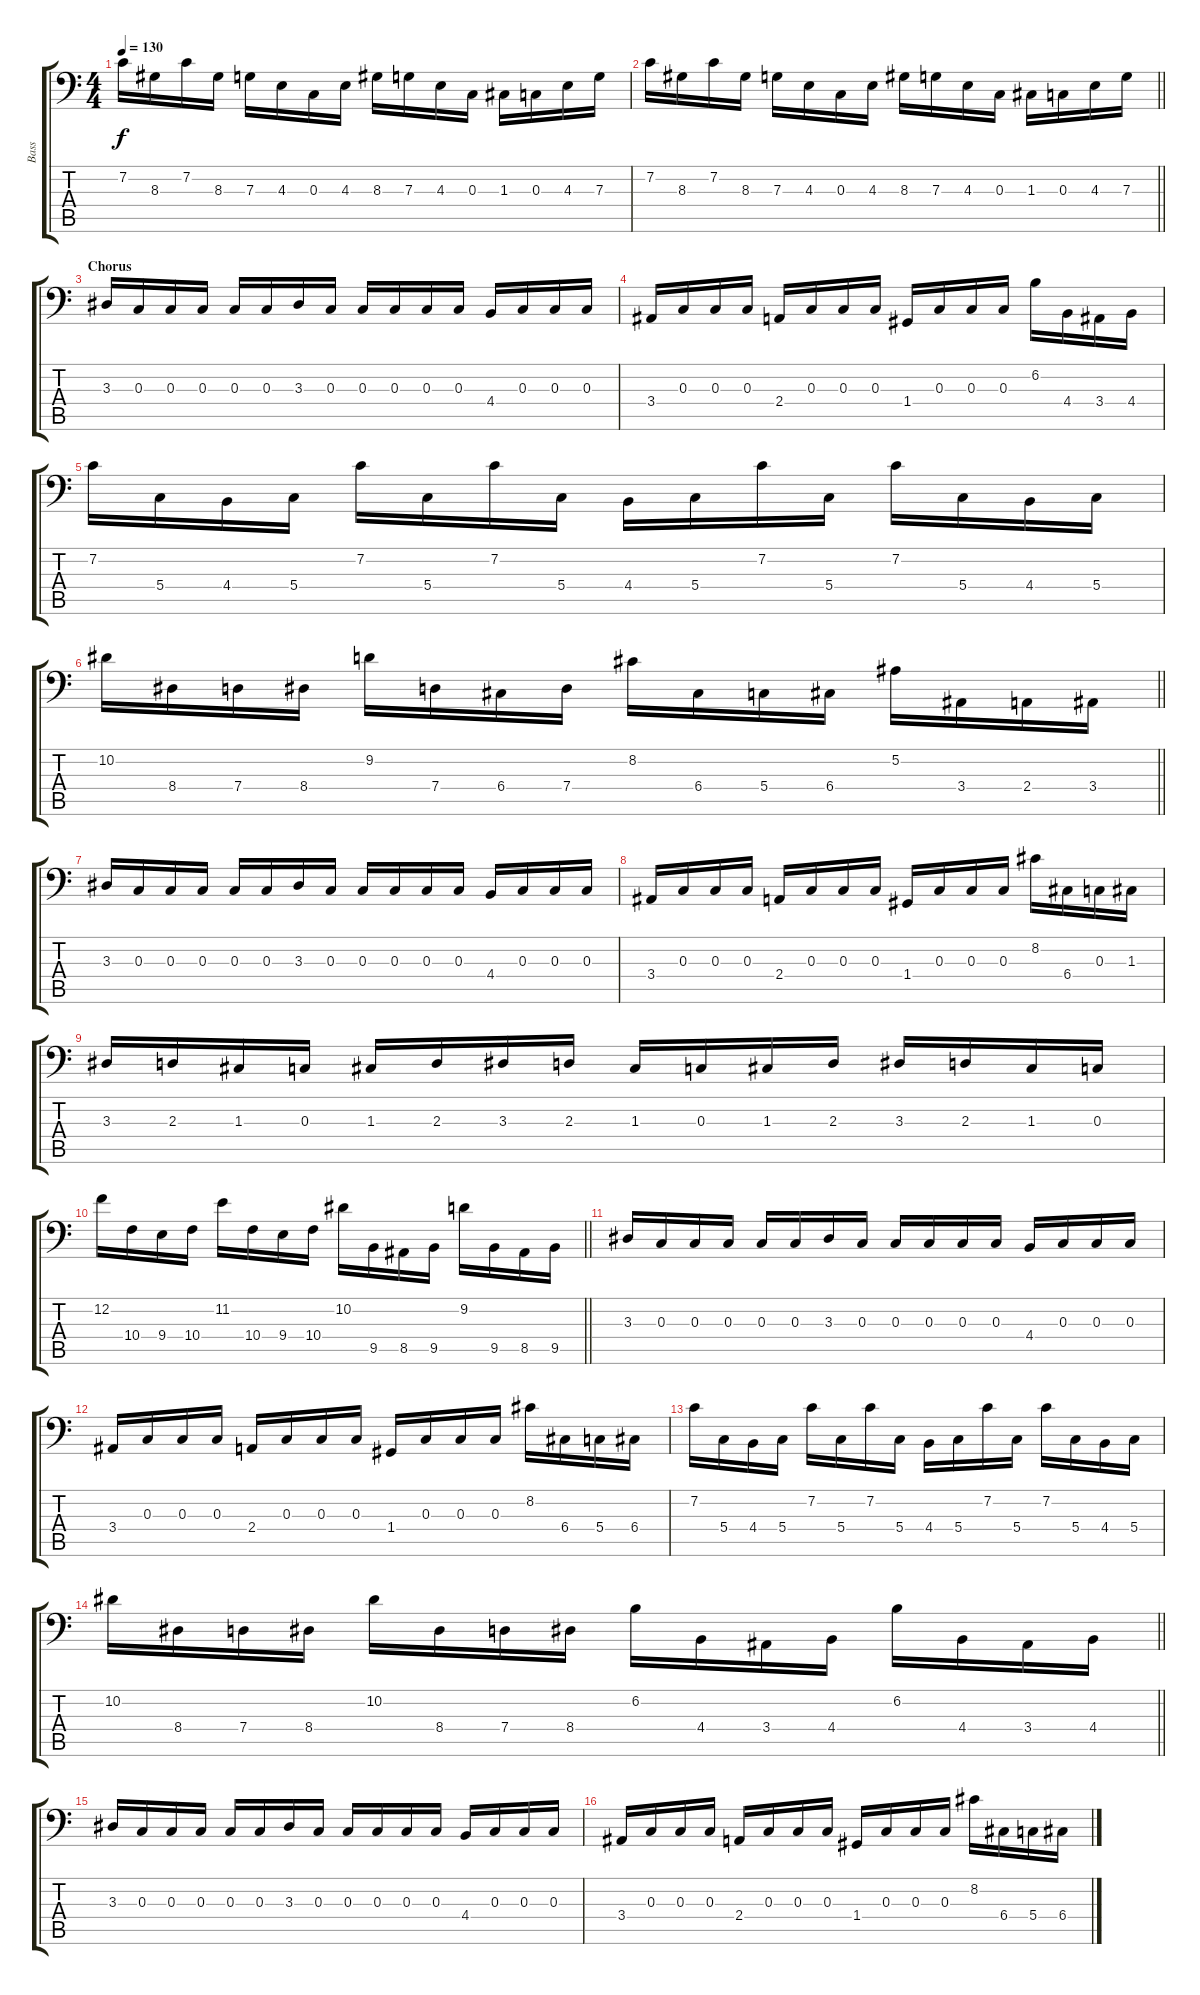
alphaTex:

\track ("Bass" "Bass") {instrument electricbassfinger}
\staff {score tabs}
\tuning (Bb2 F2 C2 G1 D1 A0) {hide}
\ts (4 4)
\tempo 130
\clef f4
\ks c
7.2.16{dy f} 8.3.16 7.2.16 8.3.16 7.3.16 4.3.16 0.3.16 4.3.16 8.3.16 7.3.16 4.3.16 0.3.16 1.3.16 0.3.16 4.3.16 7.3.16 |
\barLineRight lightlight
7.2.16 8.3.16 7.2.16 8.3.16 7.3.16 4.3.16 0.3.16 4.3.16 8.3.16 7.3.16 4.3.16 0.3.16 1.3.16 0.3.16 4.3.16 7.3.16 |
\section ("" "Chorus")
3.3.16 0.3.16 0.3.16 0.3.16 0.3.16 0.3.16 3.3.16 0.3.16 0.3.16 0.3.16 0.3.16 0.3.16 4.4.16 0.3.16 0.3.16 0.3.16 |
3.4.16 0.3.16 0.3.16 0.3.16 2.4.16 0.3.16 0.3.16 0.3.16 1.4.16 0.3.16 0.3.16 0.3.16 6.2.16 4.4.16 3.4.16 4.4.16 |
7.2.16 5.4.16 4.4.16 5.4.16 7.2.16 5.4.16 7.2.16 5.4.16 4.4.16 5.4.16 7.2.16 5.4.16 7.2.16 5.4.16 4.4.16 5.4.16 |
\barLineRight lightlight
10.2.16 8.4.16 7.4.16 8.4.16 9.2.16 7.4.16 6.4.16 7.4.16 8.2.16 6.4.16 5.4.16 6.4.16 5.2.16 3.4.16 2.4.16 3.4.16 |
3.3.16 0.3.16 0.3.16 0.3.16 0.3.16 0.3.16 3.3.16 0.3.16 0.3.16 0.3.16 0.3.16 0.3.16 4.4.16 0.3.16 0.3.16 0.3.16 |
3.4.16 0.3.16 0.3.16 0.3.16 2.4.16 0.3.16 0.3.16 0.3.16 1.4.16 0.3.16 0.3.16 0.3.16 8.2.16 6.4.16 0.3.16 1.3.16 |
3.3.16 2.3.16 1.3.16 0.3.16 1.3.16 2.3.16 3.3.16 2.3.16 1.3.16 0.3.16 1.3.16 2.3.16 3.3.16 2.3.16 1.3.16 0.3.16 |
\barLineRight lightlight
12.2.16 10.4.16 9.4.16 10.4.16 11.2.16 10.4.16 9.4.16 10.4.16 10.2.16 9.5.16 8.5.16 9.5.16 9.2.16 9.5.16 8.5.16 9.5.16 |
3.3.16 0.3.16 0.3.16 0.3.16 0.3.16 0.3.16 3.3.16 0.3.16 0.3.16 0.3.16 0.3.16 0.3.16 4.4.16 0.3.16 0.3.16 0.3.16 |
3.4.16 0.3.16 0.3.16 0.3.16 2.4.16 0.3.16 0.3.16 0.3.16 1.4.16 0.3.16 0.3.16 0.3.16 8.2.16 6.4.16 5.4.16 6.4.16 |
7.2.16 5.4.16 4.4.16 5.4.16 7.2.16 5.4.16 7.2.16 5.4.16 4.4.16 5.4.16 7.2.16 5.4.16 7.2.16 5.4.16 4.4.16 5.4.16 |
\barLineRight lightlight
10.2.16 8.4.16 7.4.16 8.4.16 10.2.16 8.4.16 7.4.16 8.4.16 6.2.16 4.4.16 3.4.16 4.4.16 6.2.16 4.4.16 3.4.16 4.4.16 |
3.3.16 0.3.16 0.3.16 0.3.16 0.3.16 0.3.16 3.3.16 0.3.16 0.3.16 0.3.16 0.3.16 0.3.16 4.4.16 0.3.16 0.3.16 0.3.16 |
3.4.16 0.3.16 0.3.16 0.3.16 2.4.16 0.3.16 0.3.16 0.3.16 1.4.16 0.3.16 0.3.16 0.3.16 8.2.16 6.4.16 5.4.16 6.4.16
